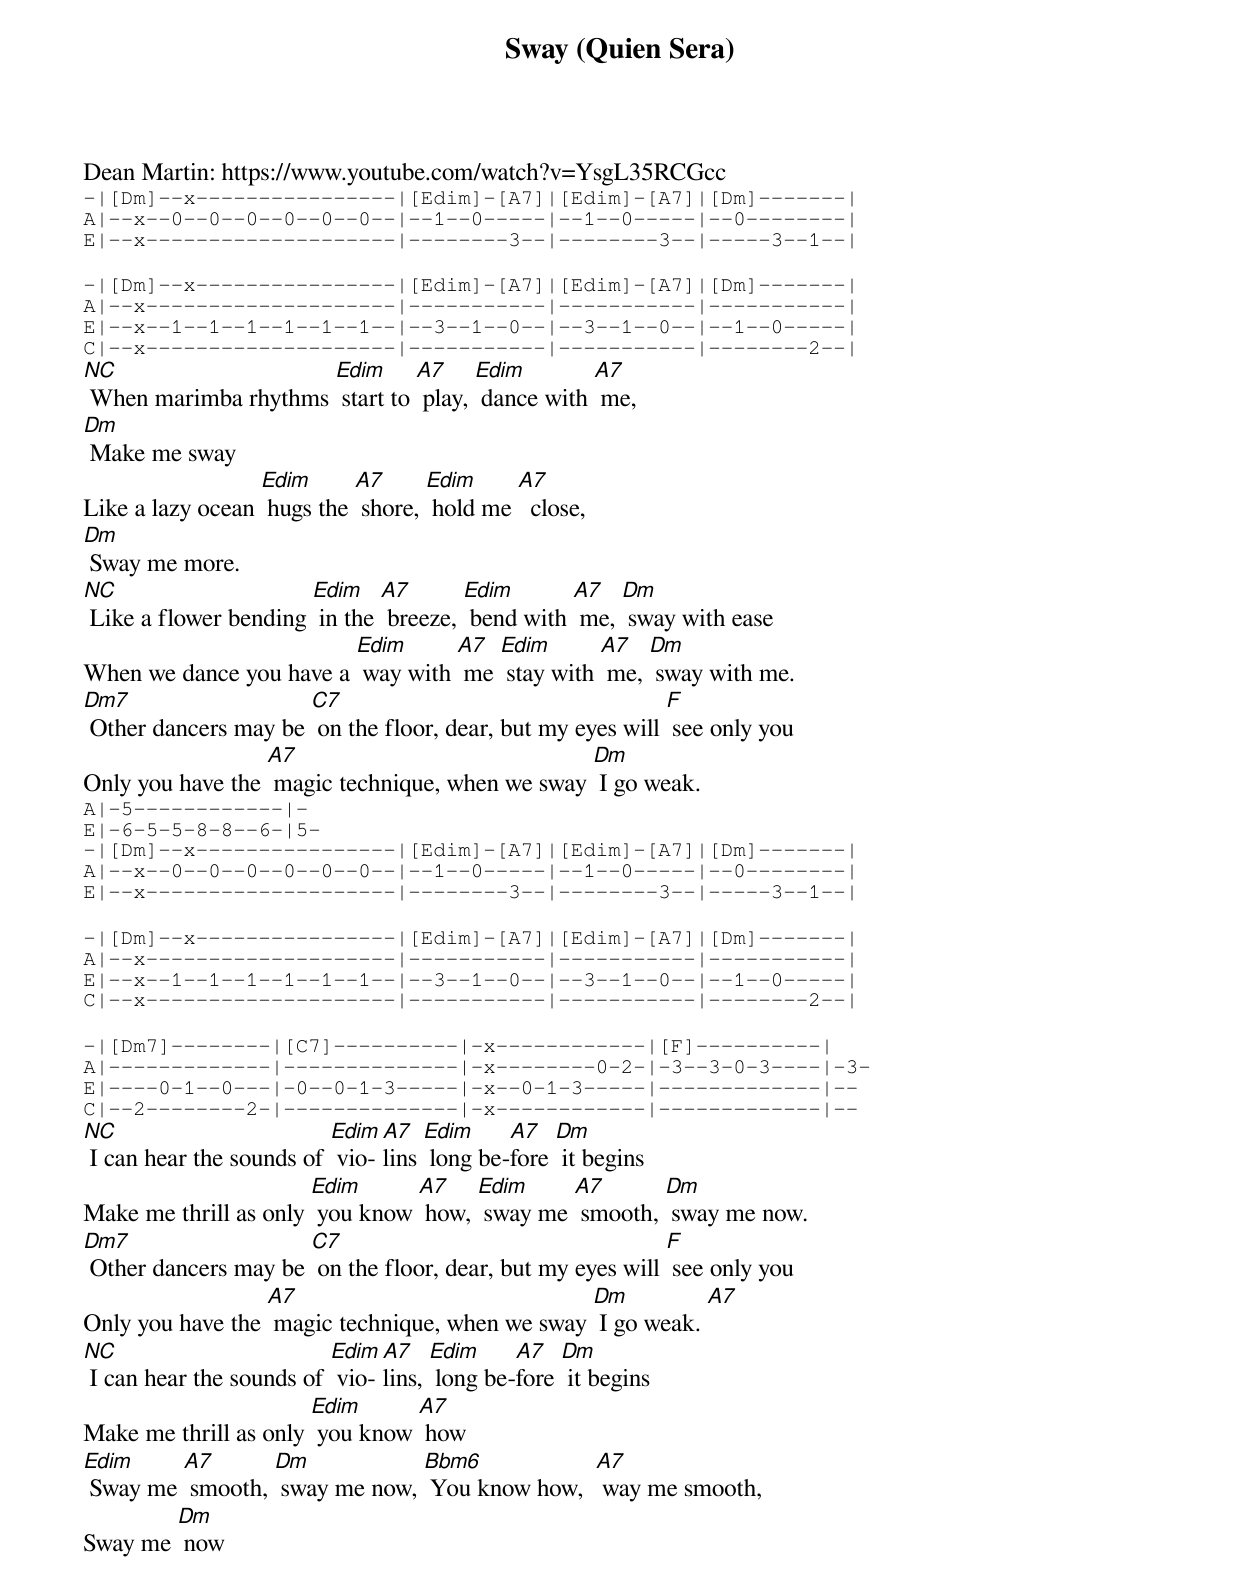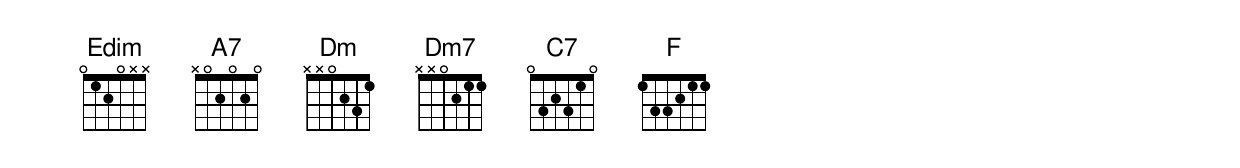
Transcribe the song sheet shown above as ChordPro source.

{t: Sway (Quien Sera) }
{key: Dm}
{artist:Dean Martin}
Dean Martin: https://www.youtube.com/watch?v=YsgL35RCGcc
{c: }
{sot}
-|[Dm]--x----------------|[Edim]-[A7]|[Edim]-[A7]|[Dm]-------|
A|--x--0--0--0--0--0--0--|--1--0-----|--1--0-----|--0--------|
E|--x--------------------|--------3--|--------3--|-----3--1--|
{eot}

{sot}
-|[Dm]--x----------------|[Edim]-[A7]|[Edim]-[A7]|[Dm]-------|
A|--x--------------------|-----------|-----------|-----------|
E|--x--1--1--1--1--1--1--|--3--1--0--|--3--1--0--|--1--0-----|
C|--x--------------------|-----------|-----------|--------2--|
{eot}
{c: }
[NC] When marimba rhythms [Edim] start to [A7] play, [Edim] dance with [A7] me,
[Dm] Make me sway
Like a lazy ocean [Edim] hugs the [A7] shore, [Edim] hold me [A7]  close,
[Dm] Sway me more.
{c: }
[NC] Like a flower bending [Edim] in the [A7] breeze, [Edim] bend with [A7] me, [Dm] sway with ease
When we dance you have a [Edim] way with [A7] me [Edim] stay with [A7] me, [Dm] sway with me.
{c: }
[Dm7] Other dancers may be [C7] on the floor, dear, but my eyes will [F] see only you
Only you have the [A7] magic technique, when we sway [Dm] I go weak.
{c: }
{sot}
A|-5------------|-
E|-6-5-5-8-8--6-|5-
{eot}
{c: }
{sot}
-|[Dm]--x----------------|[Edim]-[A7]|[Edim]-[A7]|[Dm]-------|
A|--x--0--0--0--0--0--0--|--1--0-----|--1--0-----|--0--------|
E|--x--------------------|--------3--|--------3--|-----3--1--|
{eot}

{sot}
-|[Dm]--x----------------|[Edim]-[A7]|[Edim]-[A7]|[Dm]-------|
A|--x--------------------|-----------|-----------|-----------|
E|--x--1--1--1--1--1--1--|--3--1--0--|--3--1--0--|--1--0-----|
C|--x--------------------|-----------|-----------|--------2--|
{eot}

{sot}
-|[Dm7]--------|[C7]----------|-x------------|[F]----------|
A|-------------|--------------|-x--------0-2-|-3--3-0-3----|-3-
E|----0-1--0---|-0--0-1-3-----|-x--0-1-3-----|-------------|--
C|--2--------2-|--------------|-x------------|-------------|--
{eot}
{c: }
[NC] I can hear the sounds of [Edim] vio-[A7]lins [Edim] long be-[A7]fore [Dm] it begins
Make me thrill as only [Edim] you know [A7] how, [Edim] sway me [A7] smooth, [Dm] sway me now.
{c: }
[Dm7] Other dancers may be [C7] on the floor, dear, but my eyes will [F] see only you
Only you have the [A7] magic technique, when we sway [Dm] I go weak. [A7]
{c: }
[NC] I can hear the sounds of [Edim] vio-[A7]lins, [Edim] long be-[A7]fore [Dm] it begins
Make me thrill as only [Edim] you know [A7] how
[Edim] Sway me [A7] smooth, [Dm] sway me now, [Bbm6] You know how,  [A7] way me smooth,
Sway me [Dm] now
